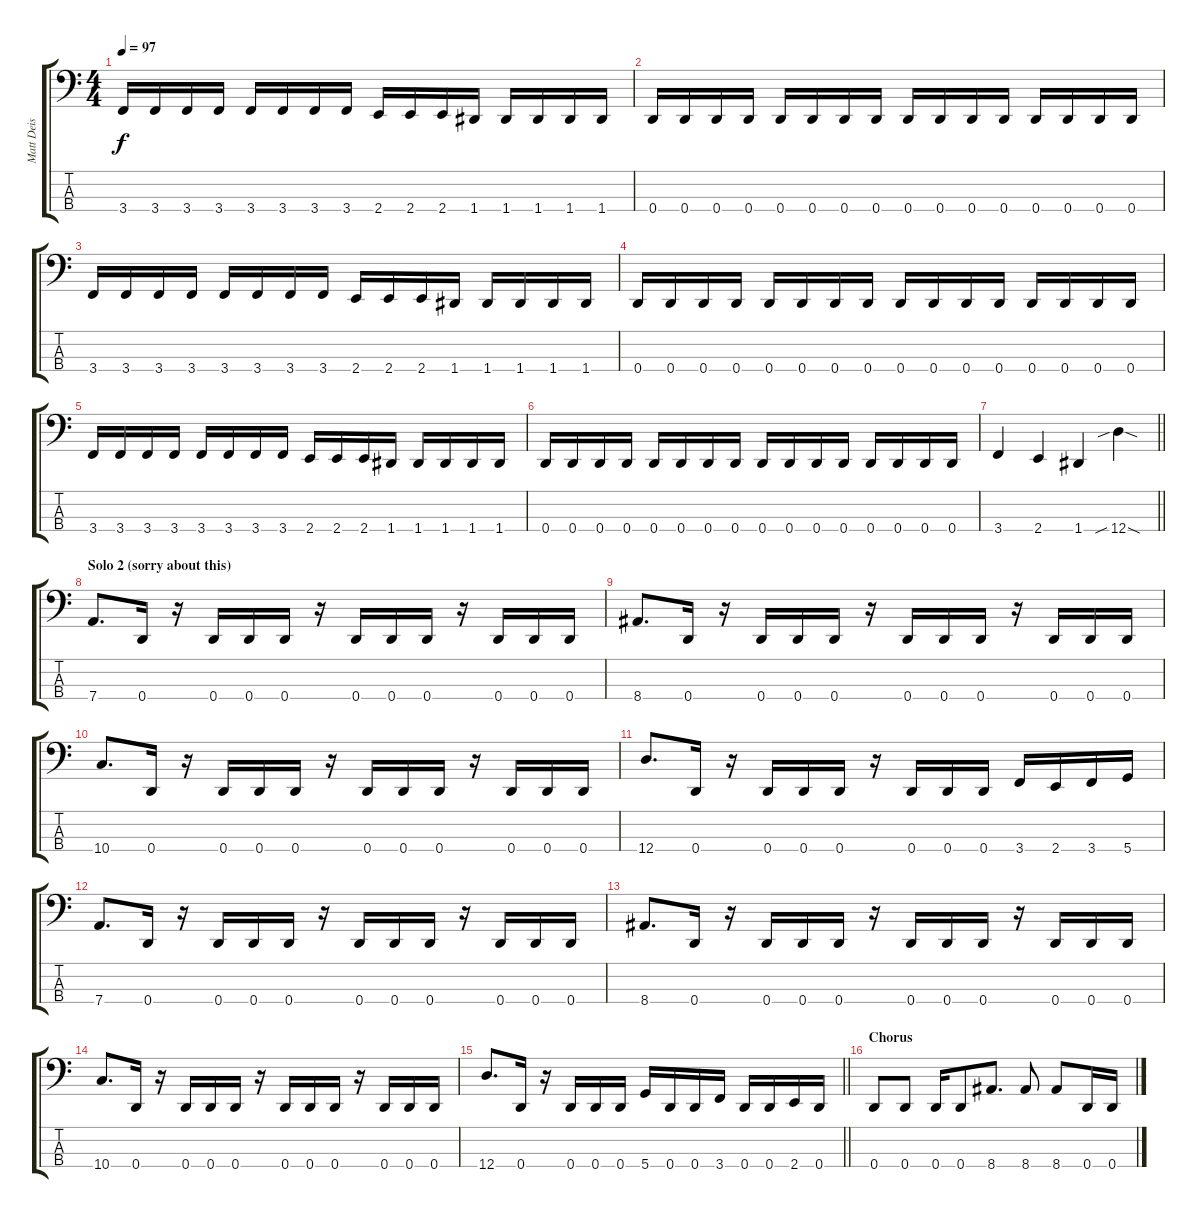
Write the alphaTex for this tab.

\track ("Matt Deis" "Matt Deis") {instrument electricbassfinger}
\staff {score tabs}
\tuning (G2 D2 A1 D1) {hide}
\ts (4 4)
\tempo 97
\clef f4
\ks c
3.4.16{dy f} 3.4.16 3.4.16 3.4.16 3.4.16 3.4.16 3.4.16 3.4.16 2.4.16 2.4.16 2.4.16 1.4.16 1.4.16 1.4.16 1.4.16 1.4.16 |
0.4.16 0.4.16 0.4.16 0.4.16 0.4.16 0.4.16 0.4.16 0.4.16 0.4.16 0.4.16 0.4.16 0.4.16 0.4.16 0.4.16 0.4.16 0.4.16 |
3.4.16 3.4.16 3.4.16 3.4.16 3.4.16 3.4.16 3.4.16 3.4.16 2.4.16 2.4.16 2.4.16 1.4.16 1.4.16 1.4.16 1.4.16 1.4.16 |
0.4.16 0.4.16 0.4.16 0.4.16 0.4.16 0.4.16 0.4.16 0.4.16 0.4.16 0.4.16 0.4.16 0.4.16 0.4.16 0.4.16 0.4.16 0.4.16 |
3.4.16 3.4.16 3.4.16 3.4.16 3.4.16 3.4.16 3.4.16 3.4.16 2.4.16 2.4.16 2.4.16 1.4.16 1.4.16 1.4.16 1.4.16 1.4.16 |
0.4.16 0.4.16 0.4.16 0.4.16 0.4.16 0.4.16 0.4.16 0.4.16 0.4.16 0.4.16 0.4.16 0.4.16 0.4.16 0.4.16 0.4.16 0.4.16 |
\barLineRight lightlight
3.4.4 2.4.4 1.4.4 12.4{sib sod}.4 |
\section ("" "Solo 2 (sorry about this)")
7.4.8{d} 0.4.16 r.16 0.4.16 0.4.16 0.4.16 r.16 0.4.16 0.4.16 0.4.16 r.16 0.4.16 0.4.16 0.4.16 |
8.4.8{d} 0.4.16 r.16 0.4.16 0.4.16 0.4.16 r.16 0.4.16 0.4.16 0.4.16 r.16 0.4.16 0.4.16 0.4.16 |
10.4.8{d} 0.4.16 r.16 0.4.16 0.4.16 0.4.16 r.16 0.4.16 0.4.16 0.4.16 r.16 0.4.16 0.4.16 0.4.16 |
12.4.8{d} 0.4.16 r.16 0.4.16 0.4.16 0.4.16 r.16 0.4.16 0.4.16 0.4.16 3.4.16 2.4.16 3.4.16 5.4.16 |
7.4.8{d} 0.4.16 r.16 0.4.16 0.4.16 0.4.16 r.16 0.4.16 0.4.16 0.4.16 r.16 0.4.16 0.4.16 0.4.16 |
8.4.8{d} 0.4.16 r.16 0.4.16 0.4.16 0.4.16 r.16 0.4.16 0.4.16 0.4.16 r.16 0.4.16 0.4.16 0.4.16 |
10.4.8{d} 0.4.16 r.16 0.4.16 0.4.16 0.4.16 r.16 0.4.16 0.4.16 0.4.16 r.16 0.4.16 0.4.16 0.4.16 |
\barLineRight lightlight
12.4.8{d} 0.4.16 r.16 0.4.16 0.4.16 0.4.16 5.4.16 0.4.16 0.4.16 3.4.16 0.4.16 0.4.16 2.4.16 0.4.16 |
\section ("" "Chorus")
0.4.8 0.4.8 0.4.16 0.4.8 8.4.8{d} 8.4.8 8.4.8 0.4.16 0.4.16
